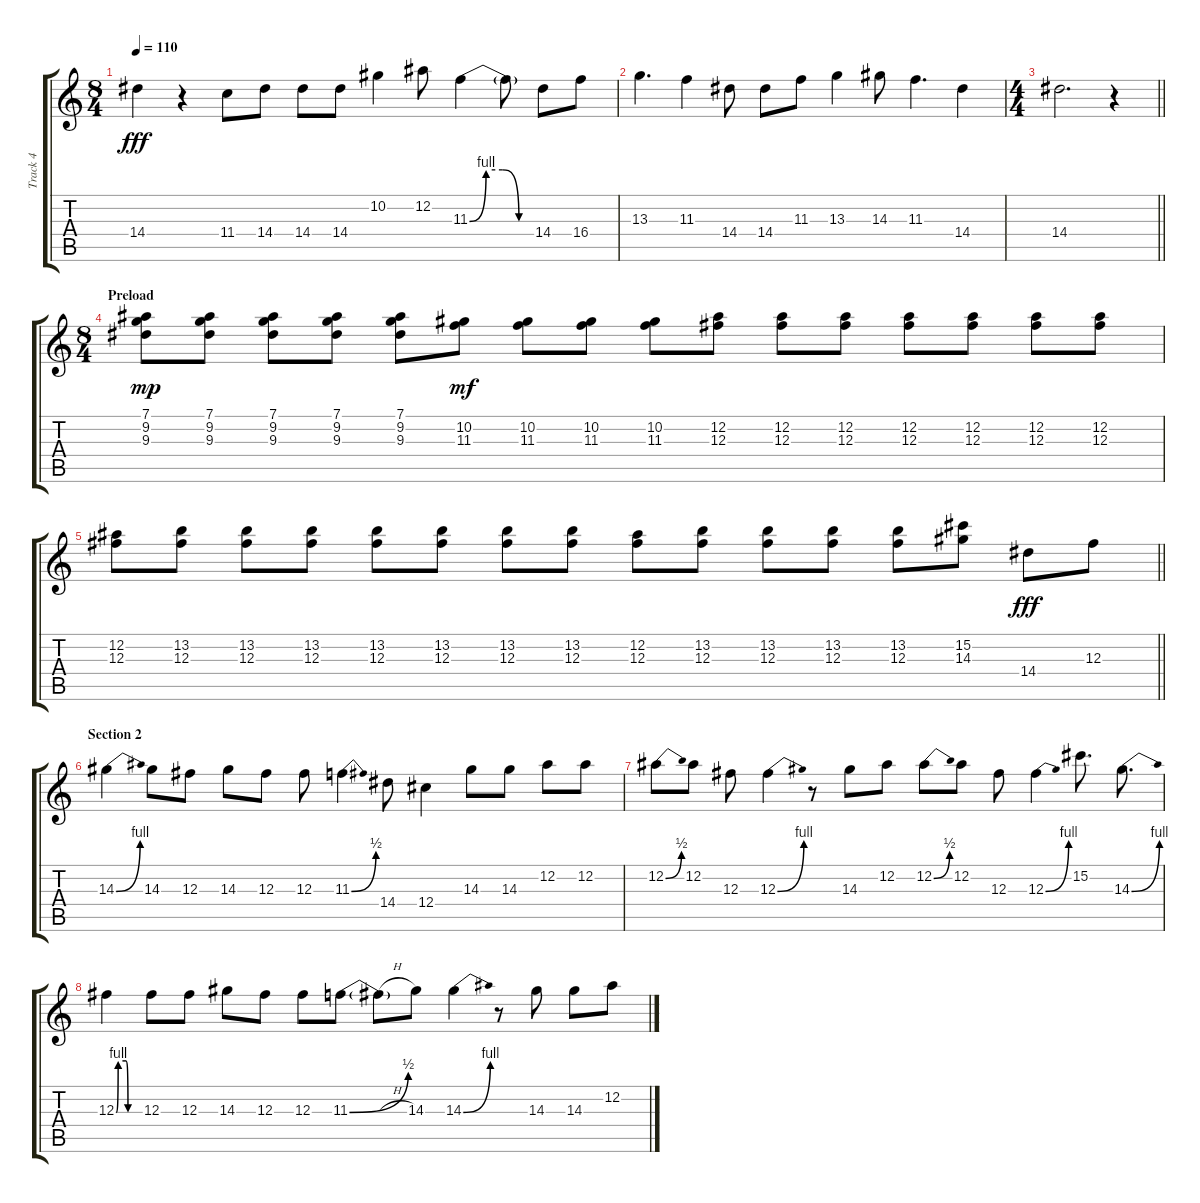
\track ("Track 4" "Track 4") {instrument acousticguitarsteel}
\staff {score tabs}
\tuning (Eb4 Bb3 Gb3 Db3 Ab2 Eb2) {hide}
\ts (8 4)
\tempo 110
\clef g2
\ks c
14.4.4{dy fff} r.4 11.4.8 14.4.8 14.4.8 14.4.8 10.2.4 12.2.8 11.3{be (custom 0 0 15 4 30 4 45 0 60 0)}.4 11.3{t}.8 14.4.8 16.4.8 |
13.3.4{d} 11.3.4 14.4.8 14.4.8 11.3.8 13.3.4 14.3.8 11.3.4{d} 14.4.4 |
\ts (4 4)
\barLineRight lightlight
14.4.2{d} r.4 |
\ts (8 4)
\section ("" "Preload")
(7.1 9.2 9.3).8{dy mp} (7.1 9.2 9.3).8 (7.1 9.2 9.3).8 (7.1 9.2 9.3).8 (7.1 9.2 9.3).8 (10.2 11.3).8{dy mf} (10.2 11.3).8 (10.2 11.3).8 (10.2 11.3).8 (12.2 12.3).8 (12.2 12.3).8 (12.2 12.3).8 (12.2 12.3).8 (12.2 12.3).8 (12.2 12.3).8 (12.2 12.3).8 |
\barLineRight lightlight
(12.2 12.3).8 (13.2 12.3).8 (13.2 12.3).8 (13.2 12.3).8 (13.2 12.3).8 (13.2 12.3).8 (13.2 12.3).8 (13.2 12.3).8 (12.2 12.3).8 (13.2 12.3).8 (13.2 12.3).8 (13.2 12.3).8 (13.2 12.3).8 (15.2 14.3).8 14.4.8{dy fff} 12.3.8 |
\section ("" "Section 2")
14.3{be (bend 0 0 60 4)}.4 14.3.8 12.3.8 14.3.8 12.3.8 12.3.8 11.3{be (bend 0 0 60 2)}.4 14.4.8 12.4.4 14.3.8 14.3.8 12.2.8 12.2.8 |
12.2{be (bend 0 0 60 2)}.8 12.2.8 12.3.8 12.3{be (bend 0 0 60 4)}.4 r.8 14.3.8 12.2.8 12.2{be (bend 0 0 60 2)}.8 12.2.8 12.3.8 12.3{be (bend 0 0 60 4)}.4 15.2.8{d} 14.3{be (bend 0 0 60 4)}.8{d} |
12.3{be (custom 0 0 5 4 25 4 30 0 60 0)}.4 12.3.8 12.3.8 14.3.8 12.3.8 12.3.8 11.3{be (bend 0 0 60 2)}.8 11.3{h t}.8 14.3.8 14.3{be (bend 0 0 60 4)}.4 r.8 14.3.8 14.3.8 12.2.8
